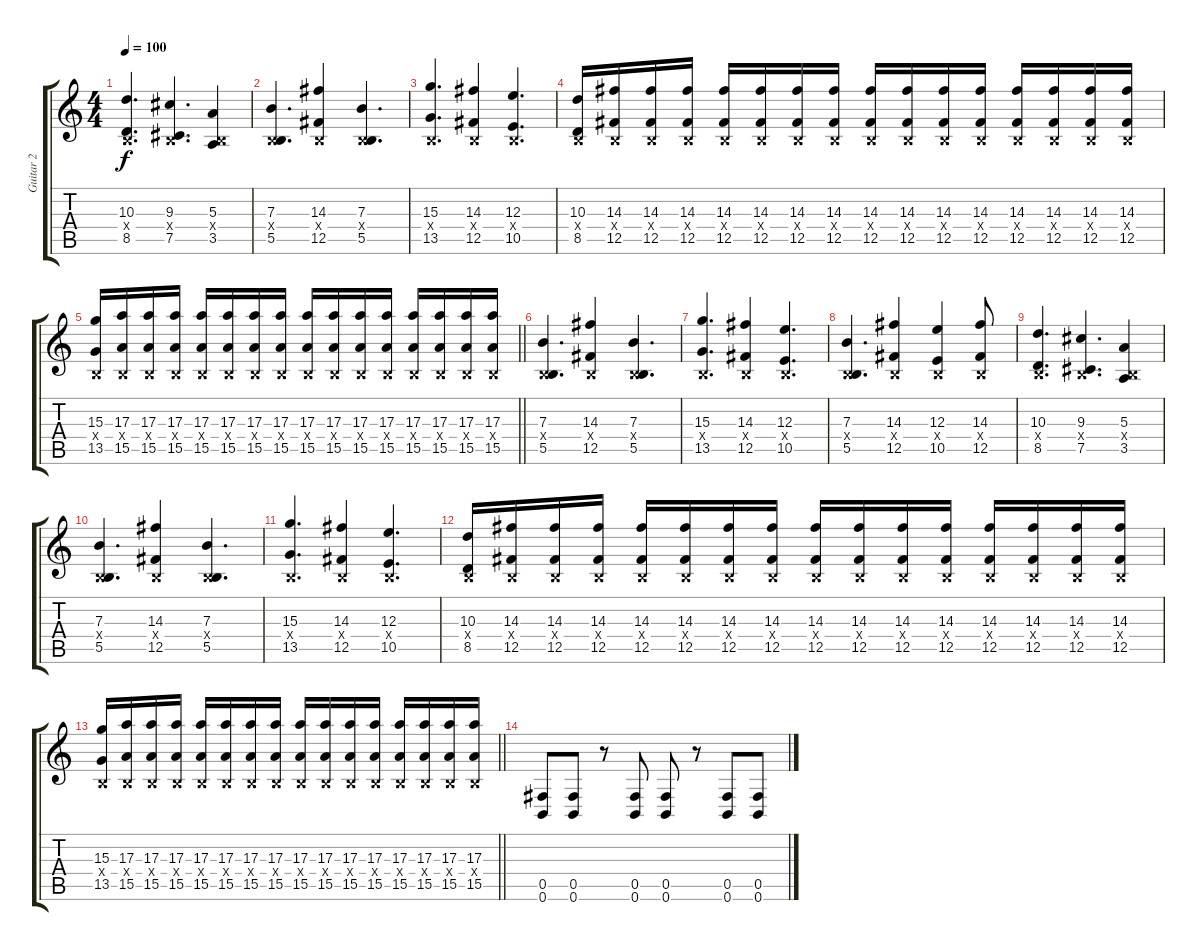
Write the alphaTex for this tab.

\track ("Guitar 2" "Guitar 2") {instrument distortionguitar}
\staff {score tabs}
\tuning (Db4 Ab3 E3 B2 Gb2 B1) {hide}
\ts (4 4)
\tempo 100
\clef g2
\ks c
(10.3 0.4{x} 8.5).4{d dy f} (9.3 0.4{x} 7.5).4{d} (5.3 0.4{x} 3.5).4 |
(7.3 0.4{x} 5.5).4{d} (14.3 0.4{x} 12.5).4 (7.3 0.4{x} 5.5).4{d} |
(15.3 0.4{x} 13.5).4{d} (14.3 0.4{x} 12.5).4 (12.3 0.4{x} 10.5).4{d} |
(10.3 0.4{x} 8.5).16 (14.3 0.4{x} 12.5).16 (14.3 0.4{x} 12.5).16 (14.3 0.4{x} 12.5).16 (14.3 0.4{x} 12.5).16 (14.3 0.4{x} 12.5).16 (14.3 0.4{x} 12.5).16 (14.3 0.4{x} 12.5).16 (14.3 0.4{x} 12.5).16 (14.3 0.4{x} 12.5).16 (14.3 0.4{x} 12.5).16 (14.3 0.4{x} 12.5).16 (14.3 0.4{x} 12.5).16 (14.3 0.4{x} 12.5).16 (14.3 0.4{x} 12.5).16 (14.3 0.4{x} 12.5).16 |
\barLineRight lightlight
(15.3 0.4{x} 13.5).16 (17.3 0.4{x} 15.5).16 (17.3 0.4{x} 15.5).16 (17.3 0.4{x} 15.5).16 (17.3 0.4{x} 15.5).16 (17.3 0.4{x} 15.5).16 (17.3 0.4{x} 15.5).16 (17.3 0.4{x} 15.5).16 (17.3 0.4{x} 15.5).16 (17.3 0.4{x} 15.5).16 (17.3 0.4{x} 15.5).16 (17.3 0.4{x} 15.5).16 (17.3 0.4{x} 15.5).16 (17.3 0.4{x} 15.5).16 (17.3 0.4{x} 15.5).16 (17.3 0.4{x} 15.5).16 |
(7.3 0.4{x} 5.5).4{d} (14.3 0.4{x} 12.5).4 (7.3 0.4{x} 5.5).4{d} |
(15.3 0.4{x} 13.5).4{d} (14.3 0.4{x} 12.5).4 (12.3 0.4{x} 10.5).4{d} |
(7.3 0.4{x} 5.5).4{d} (14.3 0.4{x} 12.5).4 (12.3 0.4{x} 10.5).4 (14.3 0.4{x} 12.5).8 |
(10.3 0.4{x} 8.5).4{d} (9.3 0.4{x} 7.5).4{d} (5.3 0.4{x} 3.5).4 |
(7.3 0.4{x} 5.5).4{d} (14.3 0.4{x} 12.5).4 (7.3 0.4{x} 5.5).4{d} |
(15.3 0.4{x} 13.5).4{d} (14.3 0.4{x} 12.5).4 (12.3 0.4{x} 10.5).4{d} |
(10.3 0.4{x} 8.5).16 (14.3 0.4{x} 12.5).16 (14.3 0.4{x} 12.5).16 (14.3 0.4{x} 12.5).16 (14.3 0.4{x} 12.5).16 (14.3 0.4{x} 12.5).16 (14.3 0.4{x} 12.5).16 (14.3 0.4{x} 12.5).16 (14.3 0.4{x} 12.5).16 (14.3 0.4{x} 12.5).16 (14.3 0.4{x} 12.5).16 (14.3 0.4{x} 12.5).16 (14.3 0.4{x} 12.5).16 (14.3 0.4{x} 12.5).16 (14.3 0.4{x} 12.5).16 (14.3 0.4{x} 12.5).16 |
\barLineRight lightlight
(15.3 0.4{x} 13.5).16 (17.3 0.4{x} 15.5).16 (17.3 0.4{x} 15.5).16 (17.3 0.4{x} 15.5).16 (17.3 0.4{x} 15.5).16 (17.3 0.4{x} 15.5).16 (17.3 0.4{x} 15.5).16 (17.3 0.4{x} 15.5).16 (17.3 0.4{x} 15.5).16 (17.3 0.4{x} 15.5).16 (17.3 0.4{x} 15.5).16 (17.3 0.4{x} 15.5).16 (17.3 0.4{x} 15.5).16 (17.3 0.4{x} 15.5).16 (17.3 0.4{x} 15.5).16 (17.3 0.4{x} 15.5).16 |
(0.5 0.6).8 (0.5 0.6).8 r.8 (0.5 0.6).8 (0.5 0.6).8 r.8 (0.5 0.6).8 (0.5 0.6).8
